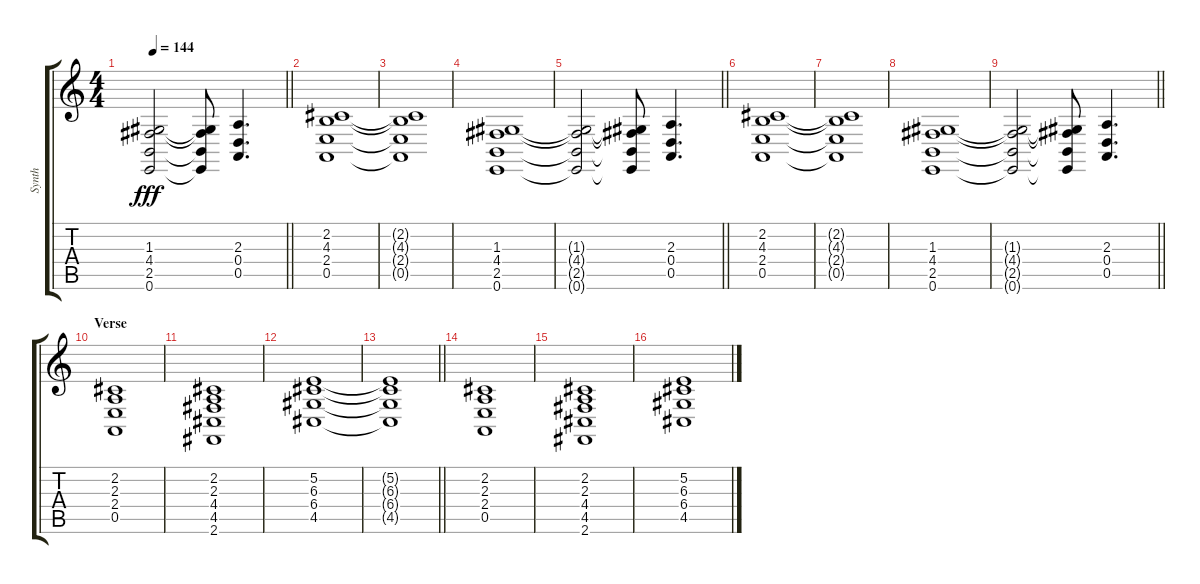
\track ("Synth" "Synth") {instrument synthstrings1}
\staff {score tabs}
\tuning (E4 B3 G3 D3 A2 E2) {hide}
\ts (4 4)
\tempo 144
\clef g2
\barLineRight lightlight
\ks c
(1.3{t} 4.4{t} 2.5{t} 0.6{t}).2{dy fff} (1.3{t} 4.4{t} 2.5{t} 0.6{t}).8 (2.3 0.4 0.5).4{d} |
(2.2 4.3 2.4 0.5).1 |
(2.2{t} 4.3{t} 2.4{t} 0.5{t}).1 |
(1.3 4.4 2.5 0.6).1 |
\barLineRight lightlight
(1.3{t} 4.4{t} 2.5{t} 0.6{t}).2 (1.3{t} 4.4{t} 2.5{t} 0.6{t}).8 (2.3 0.4 0.5).4{d} |
(2.2 4.3 2.4 0.5).1 |
(2.2{t} 4.3{t} 2.4{t} 0.5{t}).1 |
(1.3 4.4 2.5 0.6).1 |
\barLineRight lightlight
(1.3{t} 4.4{t} 2.5{t} 0.6{t}).2 (1.3{t} 4.4{t} 2.5{t} 0.6{t}).8 (2.3 0.4 0.5).4{d} |
\section ("" "Verse")
(2.2 2.3 2.4 0.5).1 |
(2.2 2.3 4.4 4.5 2.6).1 |
(5.2 6.3 6.4 4.5).1 |
\barLineRight lightlight
(5.2{t} 6.3{t} 6.4{t} 4.5{t}).1 |
(2.2 2.3 2.4 0.5).1 |
(2.2 2.3 4.4 4.5 2.6).1 |
(5.2 6.3 6.4 4.5).1
